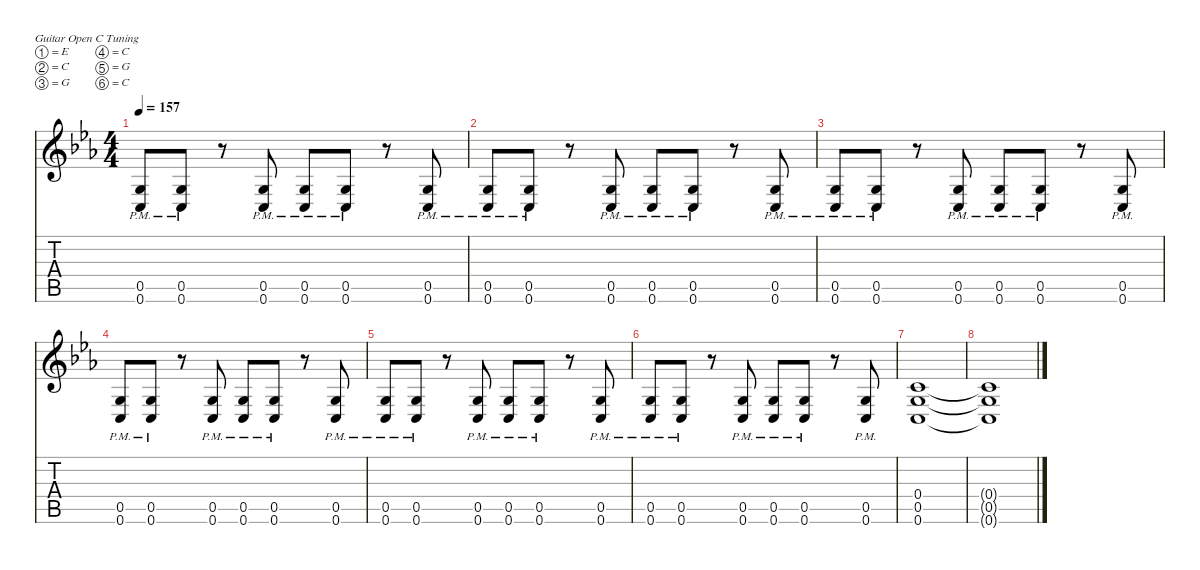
\defaultSystemsLayout 4
\hideDynamics
\bracketExtendMode nobrackets
\singleTrackTrackNamePolicy hidden
\multiTrackTrackNamePolicy hidden
\firstSystemTrackNameMode fullname
\otherSystemsTrackNameOrientation horizontal
\track ("Guitar Three" "od.guit.") {instrument overdrivenguitar}
\staff {score tabs}
\tuning (E4 C4 G3 C3 G2 C2)
\ts (4 4)
\tempo 157
\clef g2
\ks cminor
(0.5{pm acc forcenatural} 0.6{pm acc forcenatural}).8{dy f beam Up} (0.5{pm acc forcenatural} 0.6{pm acc forcenatural}).8{beam Up} r.8{beam Up} (0.5{pm acc forcenatural} 0.6{pm acc forcenatural}).8{beam Up} (0.5{pm acc forcenatural} 0.6{pm acc forcenatural}).8{beam Up} (0.5{pm acc forcenatural} 0.6{pm acc forcenatural}).8{beam Up} r.8{beam Up} (0.5{pm acc forcenatural} 0.6{pm acc forcenatural}).8{beam Up} |
(0.5{pm acc forcenatural} 0.6{pm acc forcenatural}).8{beam Up} (0.5{pm acc forcenatural} 0.6{pm acc forcenatural}).8{beam Up} r.8{beam Up} (0.5{pm acc forcenatural} 0.6{pm acc forcenatural}).8{beam Up} (0.5{pm acc forcenatural} 0.6{pm acc forcenatural}).8{beam Up} (0.5{pm acc forcenatural} 0.6{pm acc forcenatural}).8{beam Up} r.8{beam Up} (0.5{pm acc forcenatural} 0.6{pm acc forcenatural}).8{beam Up} |
(0.5{pm acc forcenatural} 0.6{pm acc forcenatural}).8{beam Up} (0.5{pm acc forcenatural} 0.6{pm acc forcenatural}).8{beam Up} r.8{beam Up} (0.5{pm acc forcenatural} 0.6{pm acc forcenatural}).8{beam Up} (0.5{pm acc forcenatural} 0.6{pm acc forcenatural}).8{beam Up} (0.5{pm acc forcenatural} 0.6{pm acc forcenatural}).8{beam Up} r.8{beam Up} (0.5{pm acc forcenatural} 0.6{pm acc forcenatural}).8{beam Up} |
(0.5{pm acc forcenatural} 0.6{pm acc forcenatural}).8{beam Up} (0.5{pm acc forcenatural} 0.6{pm acc forcenatural}).8{beam Up} r.8{beam Up} (0.5{pm acc forcenatural} 0.6{pm acc forcenatural}).8{beam Up} (0.5{pm acc forcenatural} 0.6{pm acc forcenatural}).8{beam Up} (0.5{pm acc forcenatural} 0.6{pm acc forcenatural}).8{beam Up} r.8{beam Up} (0.5{pm acc forcenatural} 0.6{pm acc forcenatural}).8{beam Up} |
(0.5{pm acc forcenatural} 0.6{pm acc forcenatural}).8{beam Up} (0.5{pm acc forcenatural} 0.6{pm acc forcenatural}).8{beam Up} r.8{beam Up} (0.5{pm acc forcenatural} 0.6{pm acc forcenatural}).8{beam Up} (0.5{pm acc forcenatural} 0.6{pm acc forcenatural}).8{beam Up} (0.5{pm acc forcenatural} 0.6{pm acc forcenatural}).8{beam Up} r.8{beam Up} (0.5{pm acc forcenatural} 0.6{pm acc forcenatural}).8{beam Up} |
(0.5{pm acc forcenatural} 0.6{pm acc forcenatural}).8{beam Up} (0.5{pm acc forcenatural} 0.6{pm acc forcenatural}).8{beam Up} r.8{beam Up} (0.5{pm acc forcenatural} 0.6{pm acc forcenatural}).8{beam Up} (0.5{pm acc forcenatural} 0.6{pm acc forcenatural}).8{beam Up} (0.5{pm acc forcenatural} 0.6{pm acc forcenatural}).8{beam Up} r.8{beam Up} (0.5{pm acc forcenatural} 0.6{pm acc forcenatural}).8{beam Up} |
(0.4{acc forcenatural} 0.5{acc forcenatural} 0.6{acc forcenatural}).1{beam Up} |
(0.4{t acc forcenatural} 0.5{t acc forcenatural} 0.6{t acc forcenatural}).1{beam Up}
